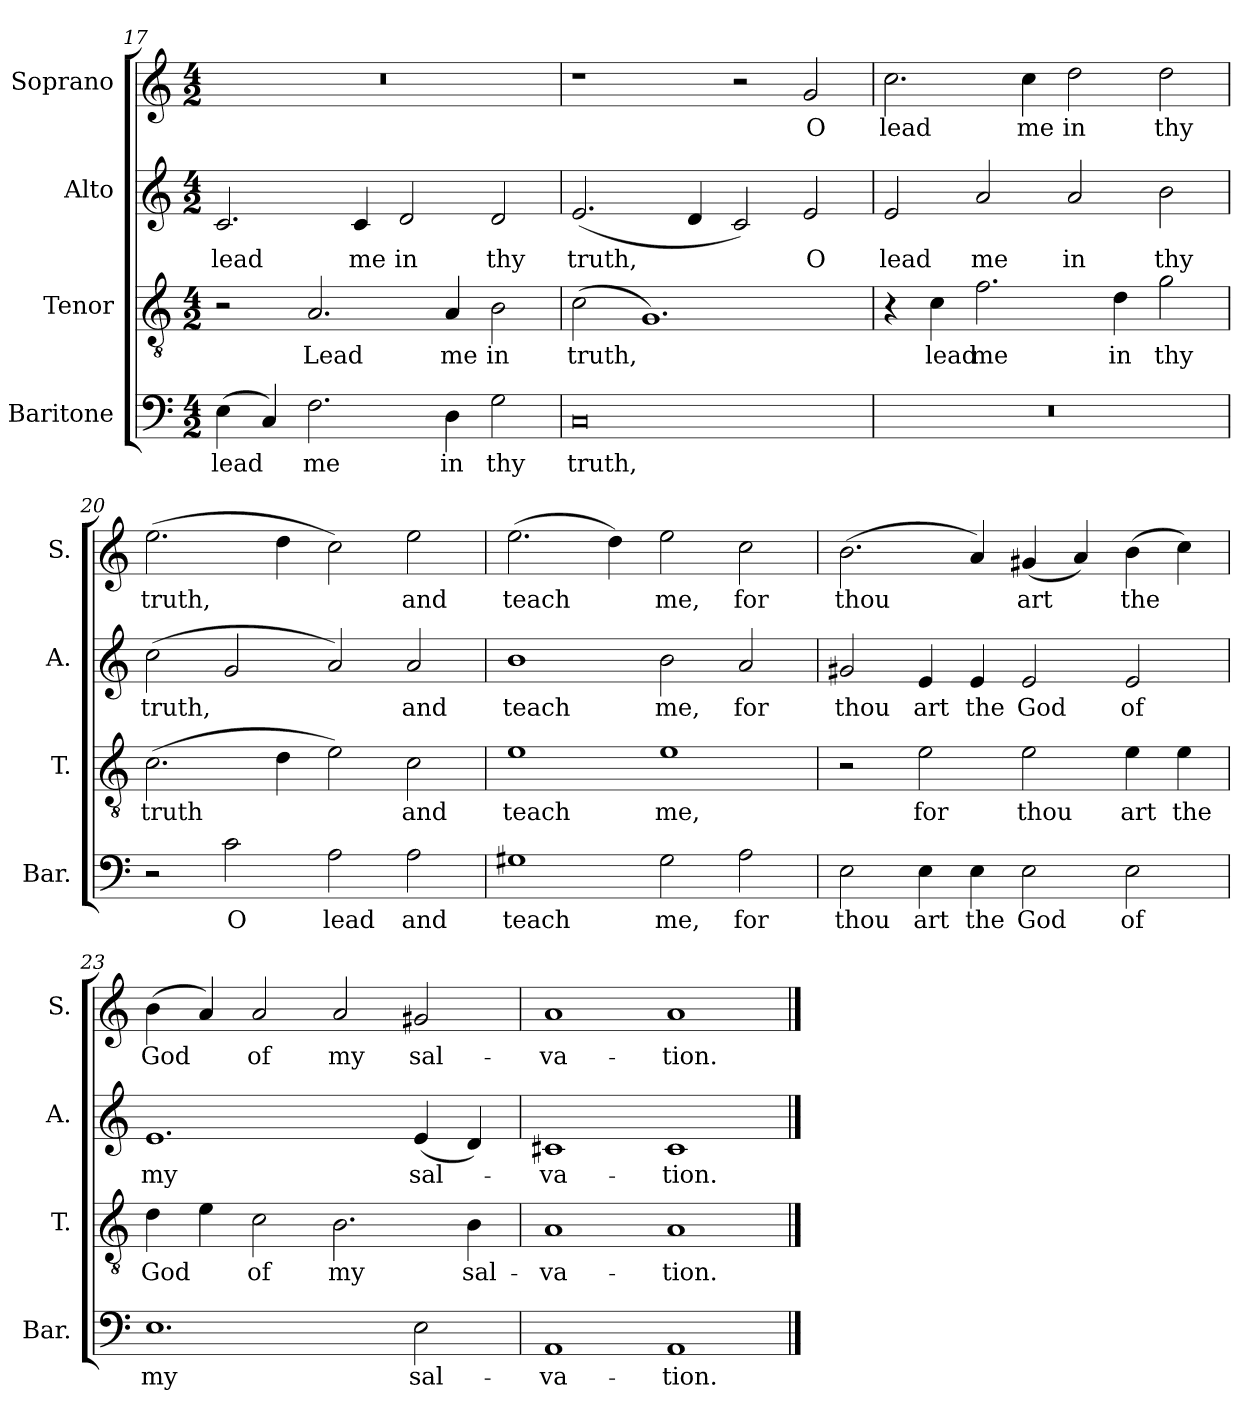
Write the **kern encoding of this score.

**kern	**text	**kern	**text	**kern	**text	**kern	**text
*part4	*part4	*part3	*part3	*part2	*part2	*part1	*part1
*staff4	*staff4	*staff3	*staff3	*staff2	*staff2	*staff1	*staff1
*I"Baritone	*	*I"Tenor	*	*I"Alto	*	*I"Soprano	*
*I'Bar.	*	*I'T.	*	*I'A.	*	*I'S.	*
!!LO:LB:g=z
*clefF4	*	*clefGv2	*	*clefG2	*	*clefG2	*
*	*	*ITrd7c12	*	*	*	*	*
*k[]	*	*k[]	*	*k[]	*	*k[]	*
*C:	*	*C:	*	*C:	*	*C:	*
*M4/2	*	*M4/2	*	*M4/2	*	*M4/2	*
=17	=17	=17	=17	=17	=17	=17	=17
!	!LO:LY:b	!	!	!	!LO:LY:b	!LO:N:vis=1	!
(>4E\	lead	2r	.	2.c/	lead	0r	.
4C/)	.	.	.	.	.	.	.
!	!LO:LY:b	!	!LO:LY:b	!	!	!	!
2.F\	me	2.AA/	Lead	.	.	.	.
!	!	!	!	!	!LO:LY:b	!	!
.	.	.	.	4c/	me	.	.
!	!	!	!	!	!LO:LY:b	!	!
.	.	.	.	2d/	in	.	.
!	!LO:LY:b	!	!LO:LY:b	!	!	!	!
4D\	in	4AA/	me	.	.	.	.
!	!LO:LY:b	!	!LO:LY:b	!	!LO:LY:b	!	!
2G\	thy	2BB\	in	2d/	thy	.	.
=18	=18	=18	=18	=18	=18	=18	=18
!	!LO:LY:b	!	!LO:LY:b	!	!LO:LY:b	!	!
0C	truth,	(>2C\	truth,	(<2.e/	truth,	1r	.
.	.	1.GG)	.	.	.	.	.
.	.	.	.	4d/	.	.	.
.	.	.	.	2c/)	.	2r	.
!	!	!	!	!	!LO:LY:b	!	!LO:LY:b
.	.	.	.	2e/	O	2g/	O
=19	=19	=19	=19	=19	=19	=19	=19
!LO:N:vis=1	!	!	!	!	!LO:LY:b	!	!LO:LY:b
0r	.	4r	.	2e/	lead	2.cc\	lead
!	!	!	!LO:LY:b	!	!	!	!
.	.	4C\	lead	.	.	.	.
!	!	!	!LO:LY:b	!	!LO:LY:b	!	!
.	.	2.F\	me	2a/	me	.	.
!	!	!	!	!	!	!	!LO:LY:b
.	.	.	.	.	.	4cc\	me
!	!	!	!	!	!LO:LY:b	!	!LO:LY:b
.	.	.	.	2a/	in	2dd\	in
!	!	!	!LO:LY:b	!	!	!	!
.	.	4D\	in	.	.	.	.
!	!	!	!LO:LY:b	!	!LO:LY:b	!	!LO:LY:b
.	.	2G\	thy	2b\	thy	2dd\	thy
=20	=20	=20	=20	=20	=20	=20	=20
!	!	!	!LO:LY:b	!	!LO:LY:b	!	!LO:LY:b
2r	.	(>2.C\	truth	(>2cc\	truth,	(>2.ee\	truth,
!	!LO:LY:b	!	!	!	!	!	!
2c\	O	.	.	2g/	.	.	.
.	.	4D\	.	.	.	4dd\	.
!	!LO:LY:b	!	!	!	!	!	!
2A\	lead	2E\)	.	2a/)	.	2cc\)	.
!	!LO:LY:b	!	!LO:LY:b	!	!LO:LY:b	!	!LO:LY:b
2A\	and	2C\	and	2a/	and	2ee\	and
!!LO:LB:g=z
=21	=21	=21	=21	=21	=21	=21	=21
!	!LO:LY:b	!	!LO:LY:b	!	!LO:LY:b	!	!LO:LY:b
1G#X	teach	1E	teach	1b	teach	(>2.ee\	teach
.	.	.	.	.	.	4dd\)	.
!	!LO:LY:b	!	!LO:LY:b	!	!LO:LY:b	!	!LO:LY:b
2G#\	me,	1E	me,	2b\	me,	2ee\	me,
!	!LO:LY:b	!	!	!	!LO:LY:b	!	!LO:LY:b
2A\	for	.	.	2a/	for	2cc\	for
=22	=22	=22	=22	=22	=22	=22	=22
!	!LO:LY:b	!	!	!	!LO:LY:b	!	!LO:LY:b
2E\	thou	2r	.	2g#X/	thou	(>2.b\	thou
!	!LO:LY:b	!	!LO:LY:b	!	!LO:LY:b	!	!
4E\	art	2E\	for	4e/	art	.	.
!	!LO:LY:b	!	!	!	!LO:LY:b	!	!
4E\	the	.	.	4e/	the	4a/)	.
!	!LO:LY:b	!	!LO:LY:b	!	!LO:LY:b	!	!LO:LY:b
2E\	God	2E\	thou	2e/	God	(<4g#X/	art
.	.	.	.	.	.	4a/)	.
!	!LO:LY:b	!	!LO:LY:b	!	!LO:LY:b	!	!LO:LY:b
2E\	of	4E\	art	2e/	of	(>4b\	the
!	!	!	!LO:LY:b	!	!	!	!
.	.	4E\	the	.	.	4cc\)	.
=23	=23	=23	=23	=23	=23	=23	=23
!	!LO:LY:b	!	!LO:LY:b	!	!LO:LY:b	!	!LO:LY:b
1.E	my	4D\	God	1.e	my	(>4b\	God
.	.	4E\	.	.	.	4a/)	.
!	!	!	!LO:LY:b	!	!	!	!LO:LY:b
.	.	2C\	of	.	.	2a/	of
!	!	!	!LO:LY:b	!	!	!	!LO:LY:b
.	.	2.BB\	my	.	.	2a/	my
!	!LO:LY:b	!	!	!	!LO:LY:b	!	!LO:LY:b
2E\	sal-	.	.	(<4e/	sal-	2g#X/	sal-
!	!	!	!LO:LY:b	!	!	!	!
.	.	4BB\	sal-	4d/)	.	.	.
=24	=24	=24	=24	=24	=24	=24	=24
!	!LO:LY:b	!	!LO:LY:b	!	!LO:LY:b	!	!LO:LY:b
1AA	-va-	1AA	-va-	1c#X	-va-	1a	-va-
!	!LO:LY:b	!	!LO:LY:b	!	!LO:LY:b	!	!LO:LY:b
1AA	-tion.	1AA	-tion.	1c#	-tion.	1a	-tion.
==	==	==	==	==	==	==	==
*-	*-	*-	*-	*-	*-	*-	*-
